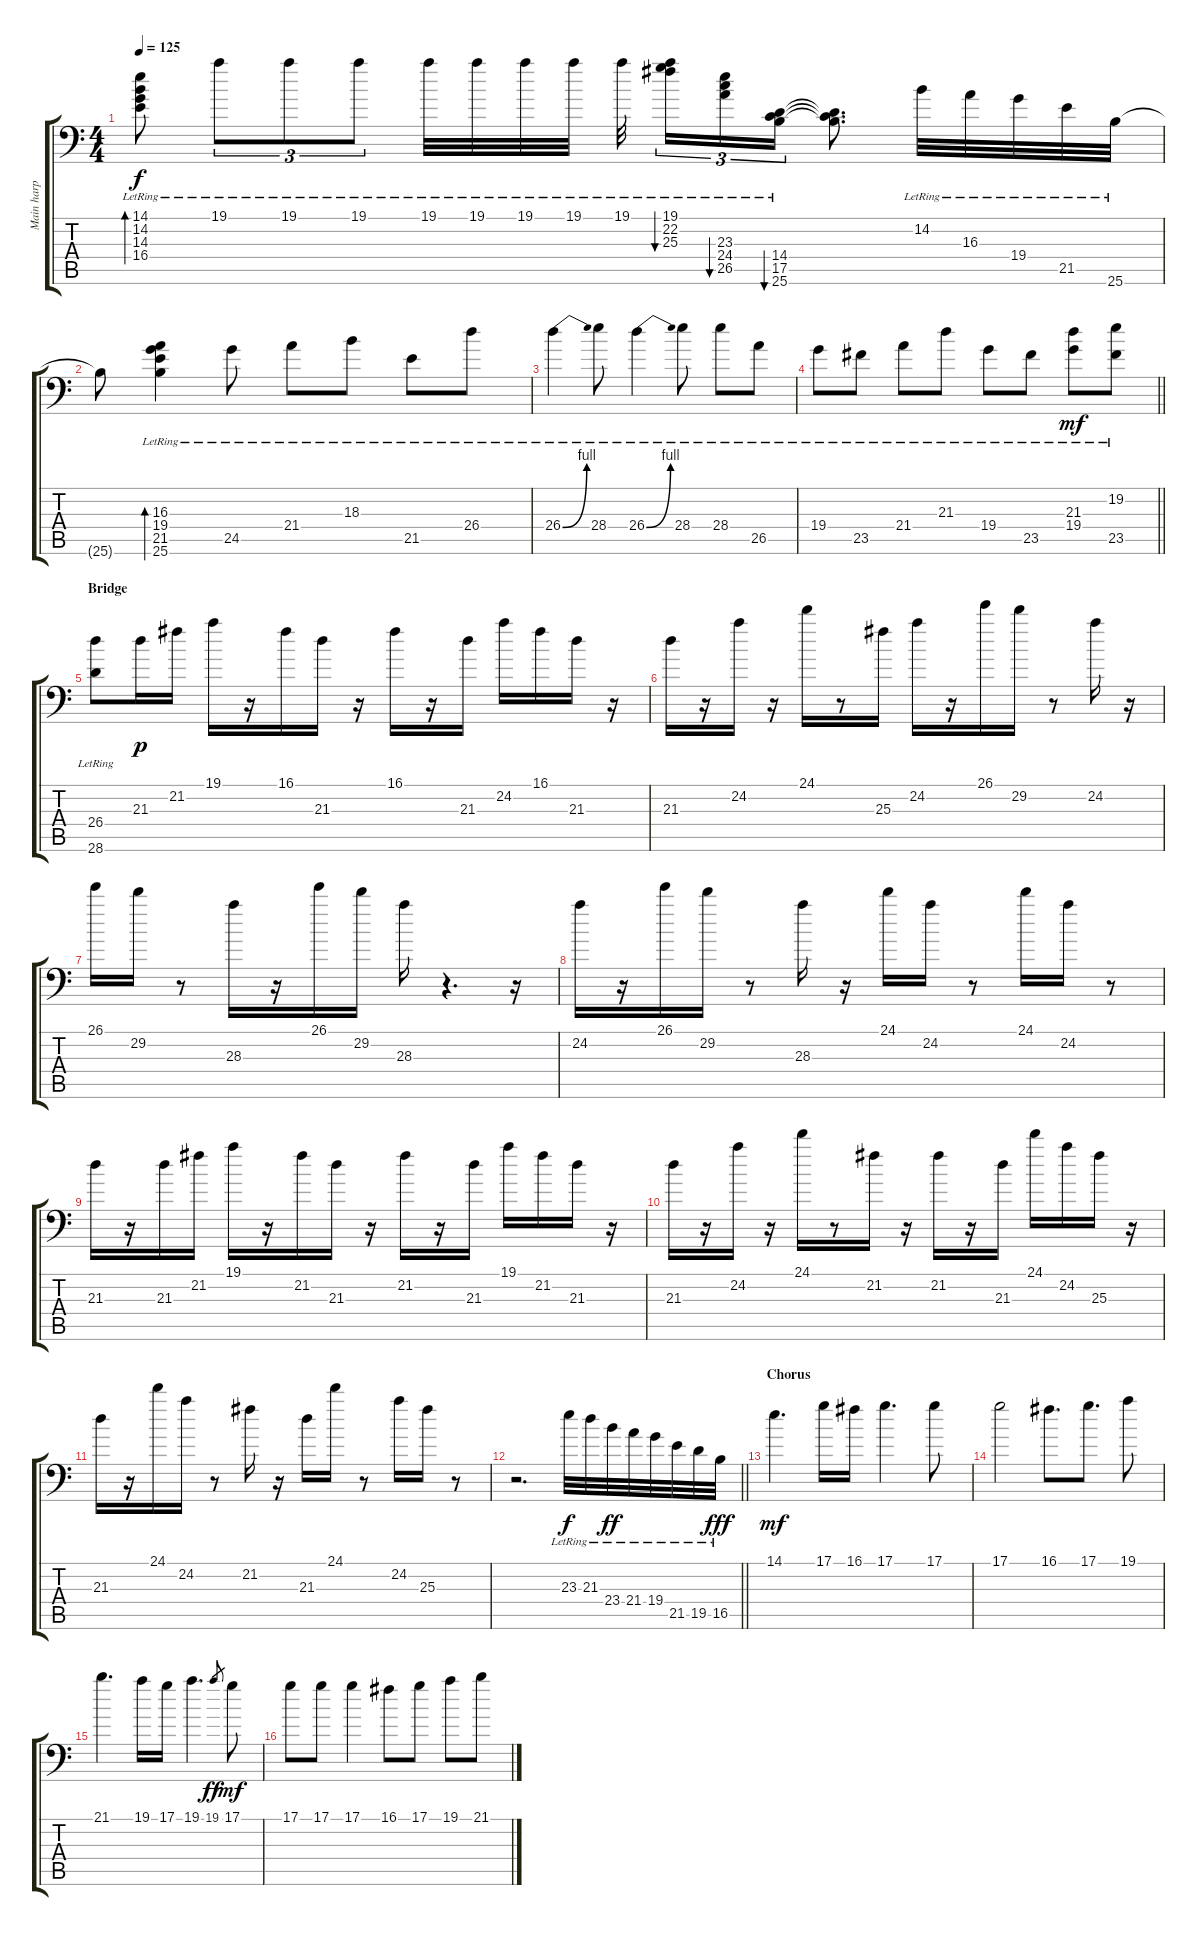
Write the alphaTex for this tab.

\track ("Main harp" "Main harp") {instrument orchestralharp}
\staff {score tabs}
\tuning (D4 A3 F3 C3 G2 Bb1) {hide}
\ts (4 4)
\tempo 125
\clef f4
\ks c
(14.1{lr} 14.2{lr} 14.3{lr} 16.4{lr}).8{bd 60 dy f} 19.1{lr}.8{tu (3 2)} 19.1{lr}.8{tu (3 2)} 19.1{lr}.8{tu (3 2)} 19.1{lr}.32 19.1{lr}.32 19.1{lr}.32 19.1{lr}.32 19.1{lr}.32{beam splitsecondary} (19.1{lr} 22.2{lr} 25.3{lr}).16{tu (3 2) bu 480} (23.3{lr} 24.4{lr} 26.5{lr}).16{tu (3 2) bu 480} (14.4{lr} 17.5{lr} 25.6{lr}).16{tu (3 2) bu 480} (14.4{t} 17.5{t} 25.6{t}).8{d} 14.2{lr}.32 16.3{lr}.32 19.4{lr}.32 21.5{lr}.32 25.6{lr}.32 |
25.6{t}.8 (16.3{lr} 19.4{lr} 21.5{lr} 25.6{lr}).4{bd 480} 24.5{lr}.8 21.4{lr}.8 18.3{lr}.8 21.5{lr}.8 26.4{lr}.8 |
26.4{be (bend 0 0 60 4) lr}.4 28.4{lr}.8 26.4{be (bend 0 0 60 4) lr}.4 28.4{lr}.8 28.4{lr}.8 26.5{lr}.8 |
\barLineRight lightlight
19.4{lr}.8 23.5{lr}.8 21.4{lr}.8 21.3{lr}.8 19.4{lr}.8 23.5{lr}.8 (21.3{lr} 19.4{lr}).8{dy mf} (19.2 23.5{lr}).8 |
\section ("" "Bridge")
(26.4 28.6{lr}).8 21.3.16{dy p} 21.2.16 19.1.16 r.16 16.1.16 21.3.16 r.16 16.1.16 r.16 21.3.16 24.2.16 16.1.16 21.3.16 r.16 |
21.3.16 r.16 24.2.16 r.16 24.1.16 r.8 25.3.16 24.2.16 r.16 26.1.16 29.2.16 r.8 24.2.16 r.16 |
26.1.16 29.2.16 r.8 28.3.16 r.16 26.1.16 29.2.16 28.3.16 r.4{d} r.16 |
24.2.16 r.16 26.1.16 29.2.16 r.8 28.3.16 r.16 24.1.16 24.2.16 r.8 24.1.16 24.2.16 r.8 |
21.3.16 r.16 21.3.16 21.2.16 19.1.16 r.16 21.2.16 21.3.16 r.16 21.2.16 r.16 21.3.16 19.1.16 21.2.16 21.3.16 r.16 |
21.3.16 r.16 24.2.16 r.16 24.1.16 r.8 21.2.16 r.16 21.2.16 r.16 21.3.16 24.1.16 24.2.16 25.3.16 r.16 |
21.3.16 r.16 24.1.16 24.2.16 r.8 21.2.16 r.16 21.3.16 24.1.16 r.8 24.2.16 25.3.16 r.8 |
\barLineRight lightlight
r.2{d} 23.3{lr}.32{dy f volume 13} 21.3{lr}.32 23.4{lr}.32{dy ff} 21.4{lr}.32 19.4{lr}.32 21.5{lr}.32 19.5{lr}.32 16.5{lr}.32{dy fff} |
\section ("" "Chorus")
14.1.4{d dy mf balance 11} 17.1.16 16.1.16 17.1.4{d} 17.1.8 |
17.1.2 16.1.8{d} 17.1.8{d} 19.1.8 |
21.1.4{d} 19.1.16 17.1.16 19.1.4{d} 19.1.8{gr dy ff} 17.1.8{dy mf} |
17.1.8 17.1.8 17.1.4 16.1.8 17.1.8 19.1.8 21.1.8
